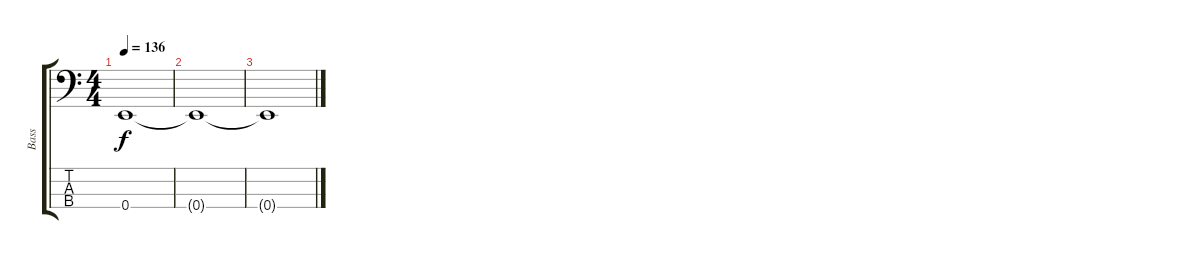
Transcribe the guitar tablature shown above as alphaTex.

\track ("Bass" "Bass") {instrument electricbasspick}
\staff {score tabs}
\tuning (G2 D2 A1 E1) {hide}
\ts (4 4)
\tempo 136
\clef f4
\ks c
0.4.1{dy f volume 0} |
0.4{t}.1 |
0.4{t}.1
